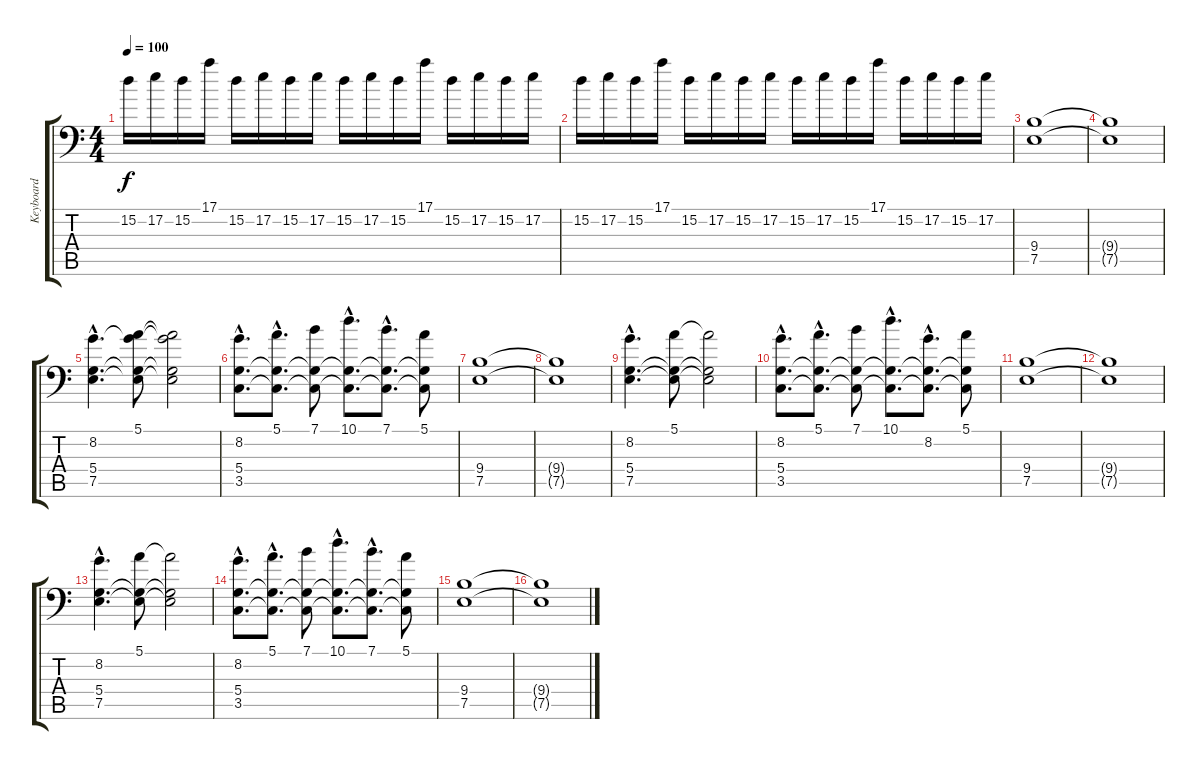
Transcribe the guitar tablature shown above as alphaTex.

\track ("Keyboard" "Keyboard") {instrument stringensemble1}
\staff {score tabs}
\tuning (E4 B3 G3 D3 A2 A1) {hide}
\ts (4 4)
\tempo 100
\clef f4
\ks c
15.2.16{dy f} 17.2.16 15.2.16 17.1.16 15.2.16 17.2.16 15.2.16 17.2.16 15.2.16 17.2.16 15.2.16 17.1.16 15.2.16 17.2.16 15.2.16 17.2.16 |
15.2.16 17.2.16 15.2.16 17.1.16 15.2.16 17.2.16 15.2.16 17.2.16 15.2.16 17.2.16 15.2.16 17.1.16 15.2.16 17.2.16 15.2.16 17.2.16 |
(9.4 7.5).1{instrument stringensemble1} |
(9.4{t} 7.5{t}).1 |
(8.2{hac} 5.4{hac} 7.5{hac}).4{d} (5.1 8.2{t} 5.4{t} 7.5{t}).8 (5.1{t} 8.2{t} 5.4{t} 7.5{t}).2 |
(8.2{hac} 5.4{hac} 3.5{hac}).8{d} (5.1{hac} 5.4{hac t} 3.5{hac t}).8{d} (7.1 5.4{t} 3.5{t}).8 (10.1{hac} 5.4{hac t} 3.5{hac t}).8{d} (7.1{hac} 5.4{hac t} 3.5{hac t}).8{d} (5.1 5.4{t} 3.5{t}).8 |
(9.4 7.5).1 |
(9.4{t} 7.5{t}).1 |
(8.2{hac} 5.4{hac} 7.5{hac}).4{d} (5.1 5.4{t} 7.5{t}).8 (5.1{t} 5.4{t} 7.5{t}).2 |
(8.2{hac} 5.4{hac} 3.5{hac}).8{d} (5.1{hac} 5.4{hac t} 3.5{hac t}).8{d} (7.1 5.4{t} 3.5{t}).8 (10.1{hac} 5.4{hac t} 3.5{hac t}).8{d} (8.2{hac} 5.4{hac t} 3.5{hac t}).8{d} (5.1 5.4{t} 3.5{t}).8 |
(9.4 7.5).1 |
(9.4{t} 7.5{t}).1 |
(8.2{hac} 5.4{hac} 7.5{hac}).4{d} (5.1 5.4{t} 7.5{t}).8 (5.1{t} 5.4{t} 7.5{t}).2 |
(8.2{hac} 5.4{hac} 3.5{hac}).8{d} (5.1{hac} 5.4{hac t} 3.5{hac t}).8{d} (7.1 5.4{t} 3.5{t}).8 (10.1{hac} 5.4{hac t} 3.5{hac t}).8{d} (7.1{hac} 5.4{hac t} 3.5{hac t}).8{d} (5.1 5.4{t} 3.5{t}).8 |
(9.4 7.5).1 |
(9.4{t} 7.5{t}).1
